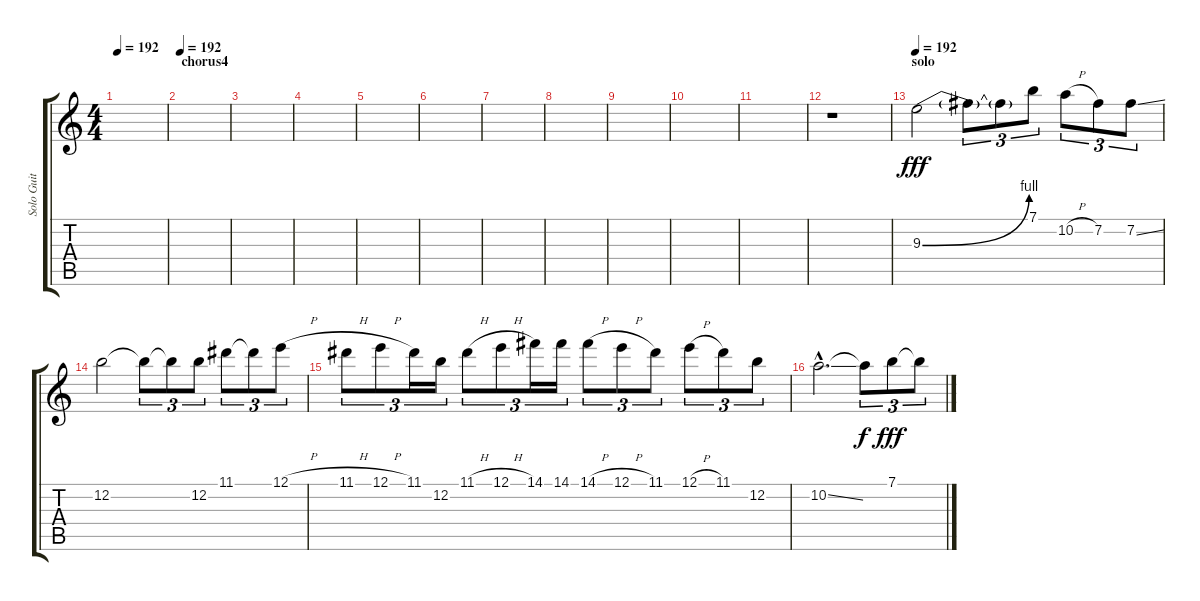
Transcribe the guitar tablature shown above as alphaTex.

\track ("Solo Guit" "Solo Guit") {instrument overdrivenguitar}
\staff {score tabs}
\tuning (E4 B3 G3 D3 A2 E2) {hide}
\ts (4 4)
\tempo 192
\clef g2
\ks c
|
\section ("" "chorus4")
\tempo 192
|
|
|
|
|
|
|
|
|
|
r.1 |
\section ("" "solo")
\tempo 192
9.3{be (bend 0 0 60 4)}.2{dy fff volume 16 balance 8} 9.3{t}.8{tu (3 2)} 9.3{t}.8{tu (3 2)} 7.1.8{tu (3 2)} 10.2{h}.8{tu (3 2)} 7.2.8{tu (3 2)} 7.2{ss}.8{tu (3 2)} |
12.2.2 12.2{t}.8{tu (3 2)} 12.2{t}.8{tu (3 2)} 12.2.8{tu (3 2)} 11.1.8{tu (3 2)} 11.1{t}.8{tu (3 2)} 12.1{h}.8{tu (3 2)} |
11.1{h}.8{tu (3 2)} 12.1{h}.8{tu (3 2)} 11.1.16{tu (3 2)} 12.2.16{tu (3 2)} 11.1{h}.8{tu (3 2)} 12.1{h}.8{tu (3 2)} 14.1.16{tu (3 2)} 14.1.16{tu (3 2)} 14.1{h}.8{tu (3 2)} 12.1{h}.8{tu (3 2)} 11.1.8{tu (3 2)} 12.1{h}.8{tu (3 2)} 11.1.8{tu (3 2)} 12.2.8{tu (3 2)} |
10.2{ss hac}.2{d} 10.2{t}.8{tu (3 2) dy f} 7.1.8{tu (3 2) dy fff} 7.1{t}.8{tu (3 2)}
